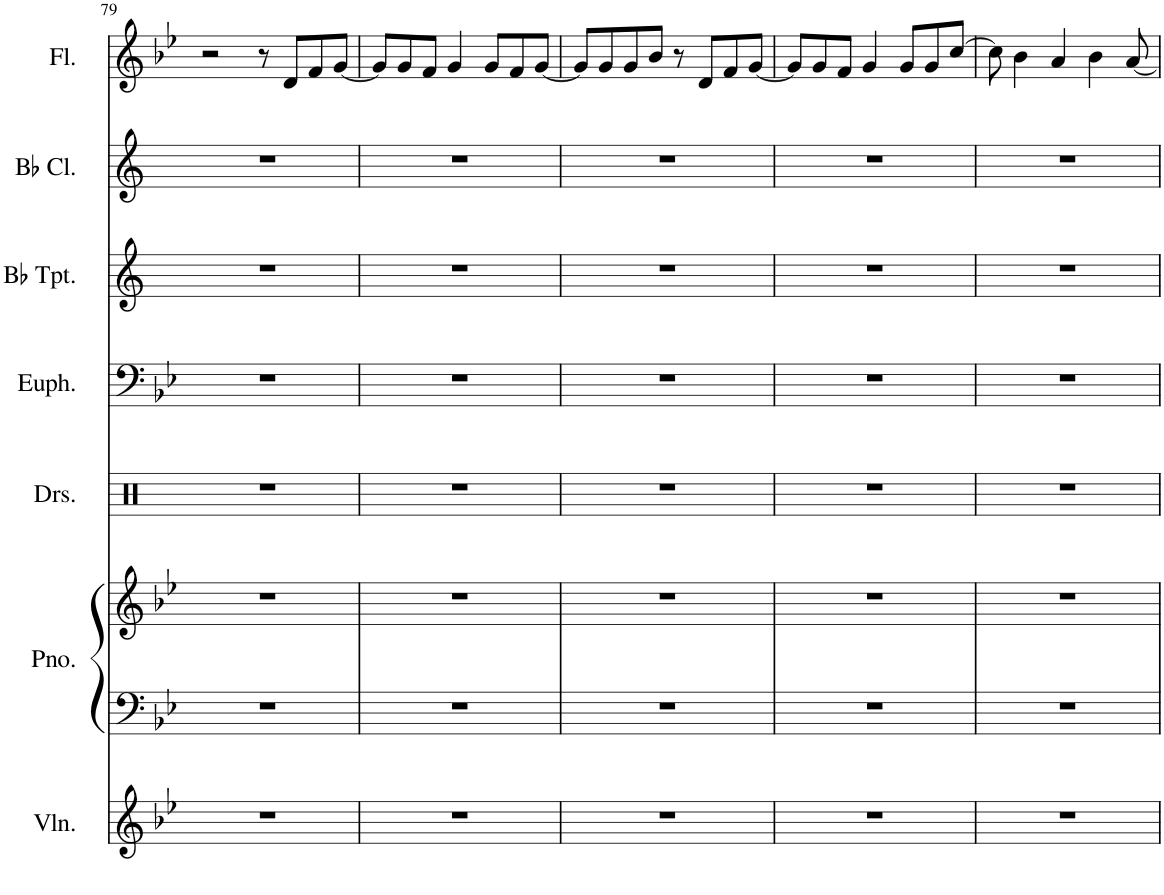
**kern	**kern	**kern	**kern	**kern	**kern	**kern	**kern
*part7	*part6	*part6	*part5	*part4	*part3	*part2	*part1
*staff8	*staff7	*staff6	*staff5	*staff4	*staff3	*staff2	*staff1
*I"Violin	*I"Piano	*	*I"Drumset	*I"Euphonium	*I"Bb Trumpet	*I"Bb Clarinet	*I"Flute
*I'Vln.	*I'Pno.	*	*I'Drs.	*I'Euph.	*I'Bb Tpt.	*I'Bb Cl.	*I'Fl.
!!LO:PB:g=z
*clefG2	*clefF4	*clefG2	*clefX	*clefF4	*clefG2	*clefG2	*clefG2
*	*	*	*	*	*ITrd1c2	*ITrd1c2	*
*k[b-e-]	*k[b-e-]	*k[b-e-]	*k[]	*k[b-e-]	*k[]	*k[]	*k[b-e-]
*M4/4	*M4/4	*M4/4	*M4/4	*M4/4	*M4/4	*M4/4	*M4/4
=79	=79	=79	=79	=79	=79	=79	=79
1r	1r	1r	1r	1r	1r	1r	2r
.	.	.	.	.	.	.	8r
.	.	.	.	.	.	.	8d/L
.	.	.	.	.	.	.	8f/
.	.	.	.	.	.	.	[8g/J
=80	=80	=80	=80	=80	=80	=80	=80
1r	1r	1r	1r	1r	1r	1r	8g/L]
.	.	.	.	.	.	.	8g/
.	.	.	.	.	.	.	8f/J
.	.	.	.	.	.	.	4g/
.	.	.	.	.	.	.	8g/L
.	.	.	.	.	.	.	8f/
.	.	.	.	.	.	.	[8g/J
=81	=81	=81	=81	=81	=81	=81	=81
1r	1r	1r	1r	1r	1r	1r	8g/L]
.	.	.	.	.	.	.	8g/
.	.	.	.	.	.	.	8g/
.	.	.	.	.	.	.	8b-/J
.	.	.	.	.	.	.	8r
.	.	.	.	.	.	.	8d/L
.	.	.	.	.	.	.	8f/
.	.	.	.	.	.	.	[8g/J
=82	=82	=82	=82	=82	=82	=82	=82
1r	1r	1r	1r	1r	1r	1r	8g/L]
.	.	.	.	.	.	.	8g/
.	.	.	.	.	.	.	8f/J
.	.	.	.	.	.	.	4g/
.	.	.	.	.	.	.	8g/L
.	.	.	.	.	.	.	8g/
.	.	.	.	.	.	.	[8cc/J
=83	=83	=83	=83	=83	=83	=83	=83
1r	1r	1r	1r	1r	1r	1r	8cc\]
.	.	.	.	.	.	.	4b-\
.	.	.	.	.	.	.	4a/
.	.	.	.	.	.	.	4b-\
.	.	.	.	.	.	.	[8a/
=	=	=	=	=	=	=	=
*-	*-	*-	*-	*-	*-	*-	*-
